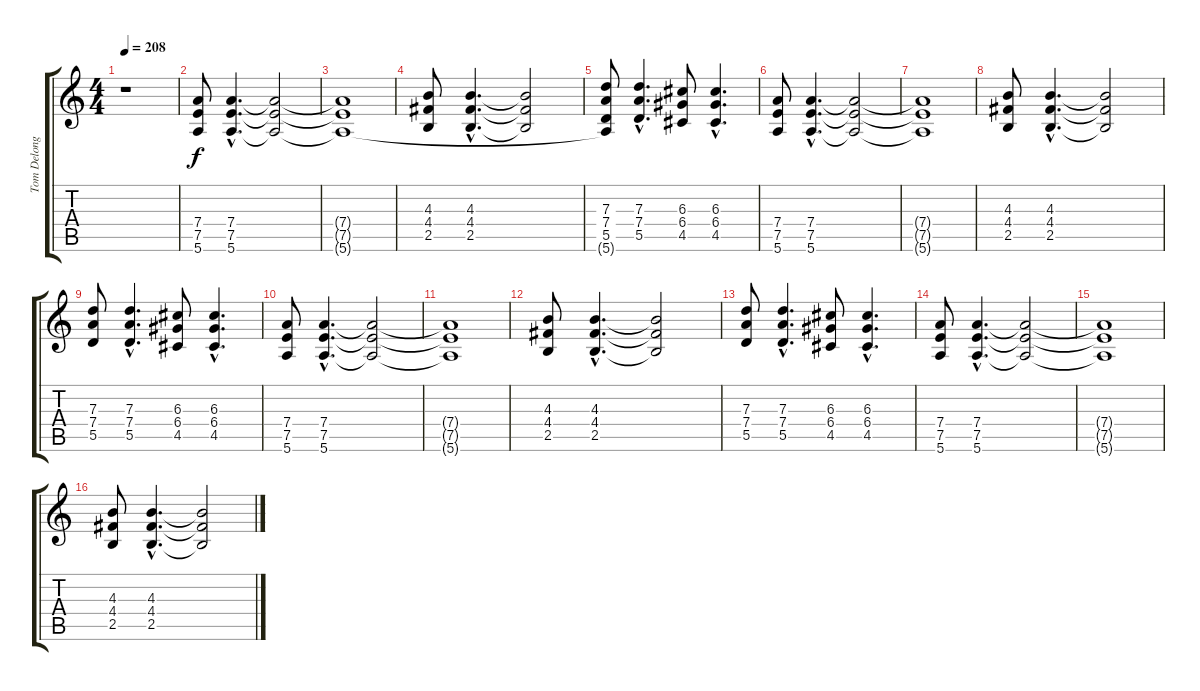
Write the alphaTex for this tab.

\track ("Tom Delonge - Gtr. 1" "Tom Delong") {instrument distortionguitar}
\staff {score tabs}
\tuning (E4 B3 G3 D3 A2 E2) {hide}
\ts (4 4)
\tempo 208
\clef g2
\ks c
r.1{dy f} |
(7.4 7.5 5.6).8{volume 13} (7.4{hac} 7.5{hac} 5.6{hac}).4{d} (7.4{t} 7.5{t} 5.6{t}).2 |
(7.4{t} 7.5{t} 5.6{t}).1 |
(4.3 4.4 2.5).8 (4.3{hac} 4.4{hac} 2.5{hac}).4{d} (4.3{t} 4.4{t} 2.5{t}).2 |
(7.3 7.4 5.5 5.6{t}).8 (7.3{hac} 7.4{hac} 5.5{hac}).4{d} (6.3 6.4 4.5).8 (6.3{hac} 6.4{hac} 4.5{hac}).4{d} |
(7.4 7.5 5.6).8{volume 13} (7.4{hac} 7.5{hac} 5.6{hac}).4{d} (7.4{t} 7.5{t} 5.6{t}).2 |
(7.4{t} 7.5{t} 5.6{t}).1 |
(4.3 4.4 2.5).8 (4.3{hac} 4.4{hac} 2.5{hac}).4{d} (4.3{t} 4.4{t} 2.5{t}).2 |
(7.3 7.4 5.5).8 (7.3{hac} 7.4{hac} 5.5{hac}).4{d} (6.3 6.4 4.5).8 (6.3{hac} 6.4{hac} 4.5{hac}).4{d} |
(7.4 7.5 5.6).8{volume 13} (7.4{hac} 7.5{hac} 5.6{hac}).4{d} (7.4{t} 7.5{t} 5.6{t}).2 |
(7.4{t} 7.5{t} 5.6{t}).1 |
(4.3 4.4 2.5).8 (4.3{hac} 4.4{hac} 2.5{hac}).4{d} (4.3{t} 4.4{t} 2.5{t}).2 |
(7.3 7.4 5.5).8 (7.3{hac} 7.4{hac} 5.5{hac}).4{d} (6.3 6.4 4.5).8 (6.3{hac} 6.4{hac} 4.5{hac}).4{d} |
(7.4 7.5 5.6).8{volume 13} (7.4{hac} 7.5{hac} 5.6{hac}).4{d} (7.4{t} 7.5{t} 5.6{t}).2 |
(7.4{t} 7.5{t} 5.6{t}).1 |
(4.3 4.4 2.5).8 (4.3{hac} 4.4{hac} 2.5{hac}).4{d} (4.3{t} 4.4{t} 2.5{t}).2
